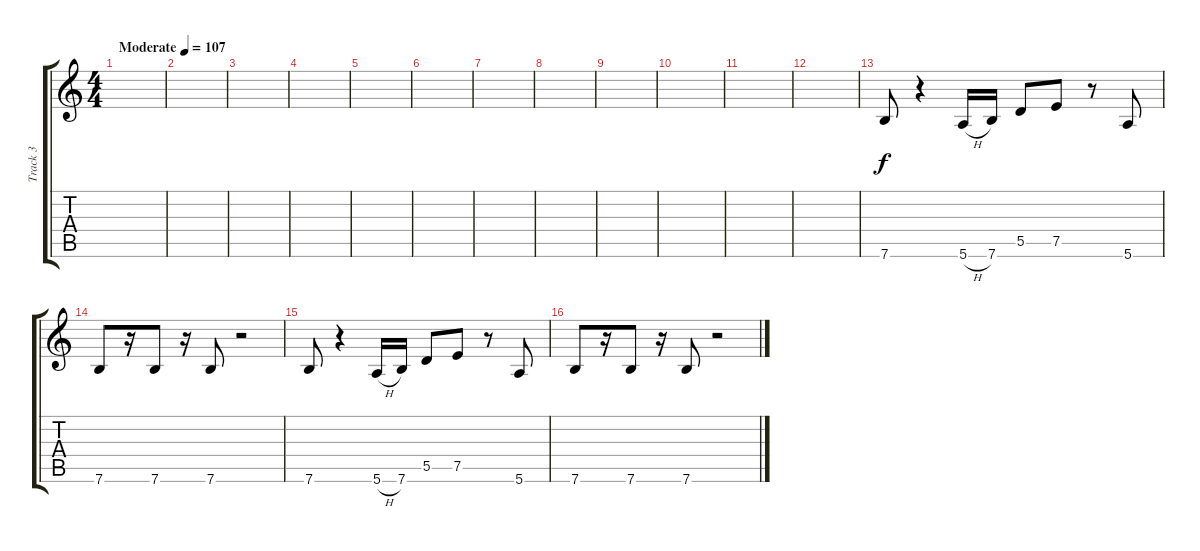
\track ("Track 3" "Track 3") {instrument electricbassfinger}
\staff {score tabs}
\tuning (E4 B3 G3 D3 A2 E2) {hide}
\ts (4 4)
\tempo (107 "Moderate")
\clef g2
\ks c
|
|
|
|
|
|
|
|
|
|
|
|
7.6.8 r.4 5.6{h}.16 7.6.16 5.5.8 7.5.8 r.8 5.6.8 |
7.6.8 r.16 7.6.8 r.16 7.6.8 r.2 |
7.6.8 r.4 5.6{h}.16 7.6.16 5.5.8 7.5.8 r.8 5.6.8 |
7.6.8 r.16 7.6.8 r.16 7.6.8 r.2
